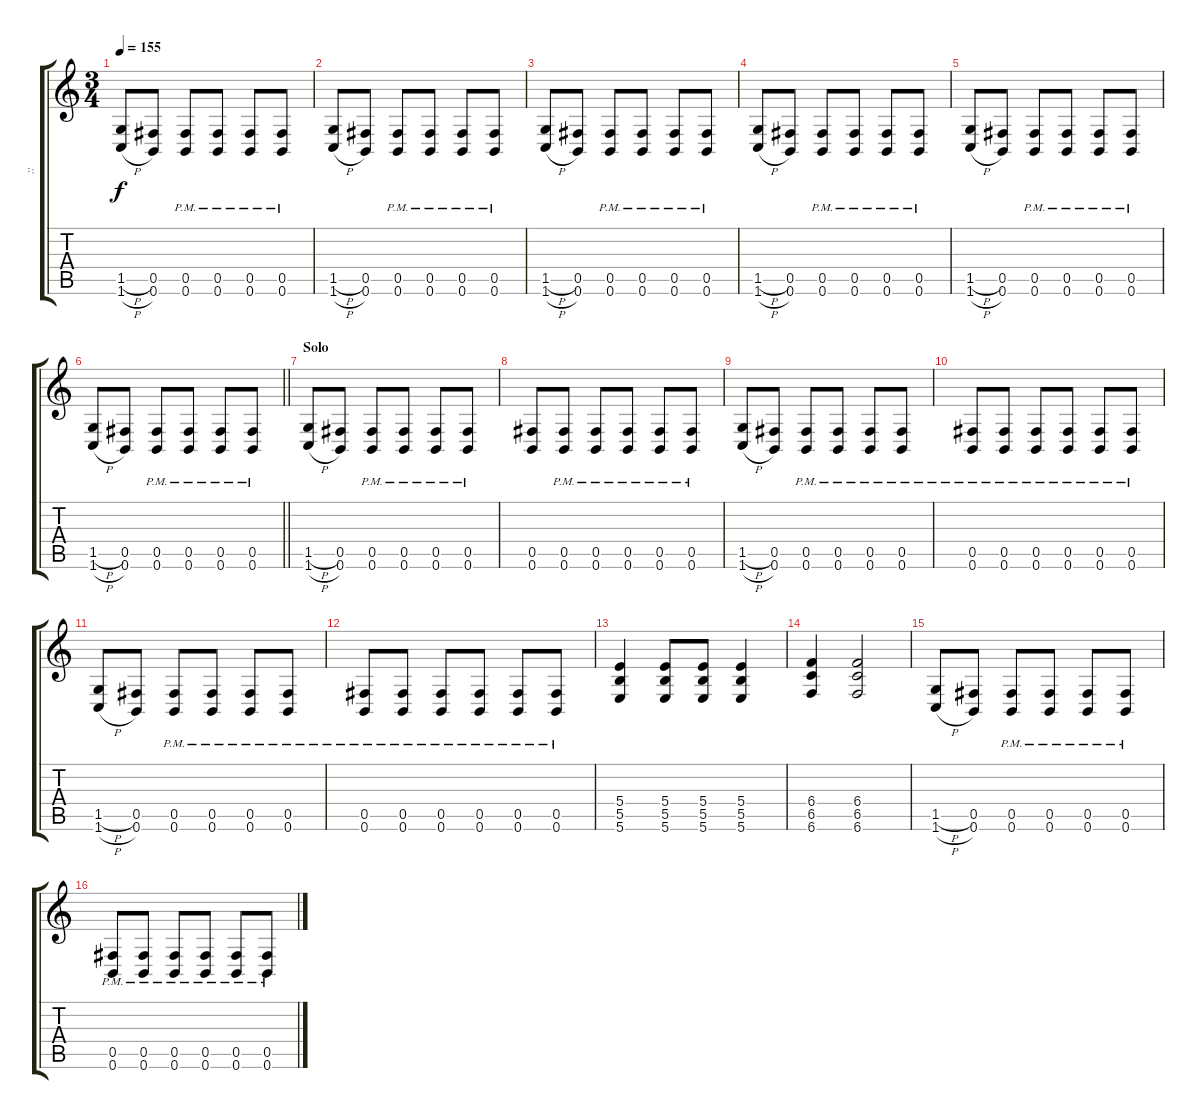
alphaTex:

\track ("        :: James Root #4 ::" "        ::") {instrument distortionguitar}
\staff {score tabs}
\tuning (Db4 Ab3 E3 B2 Gb2 B1) {hide}
\ts (3 4)
\tempo 155
\clef g2
\ks c
(1.5{h} 1.6{h}).8{dy f} (0.5 0.6).8 (0.5{pm} 0.6).8 (0.5{pm} 0.6).8 (0.5{pm} 0.6).8 (0.5{pm} 0.6).8 |
(1.5{h} 1.6{h}).8 (0.5 0.6).8 (0.5{pm} 0.6).8 (0.5{pm} 0.6).8 (0.5{pm} 0.6).8 (0.5{pm} 0.6).8 |
(1.5{h} 1.6{h}).8 (0.5 0.6).8 (0.5{pm} 0.6).8 (0.5{pm} 0.6).8 (0.5{pm} 0.6).8 (0.5{pm} 0.6).8 |
(1.5{h} 1.6{h}).8 (0.5 0.6).8 (0.5{pm} 0.6).8 (0.5{pm} 0.6).8 (0.5{pm} 0.6).8 (0.5{pm} 0.6).8 |
(1.5{h} 1.6{h}).8 (0.5 0.6).8 (0.5{pm} 0.6).8 (0.5{pm} 0.6).8 (0.5{pm} 0.6).8 (0.5{pm} 0.6).8 |
\barLineRight lightlight
(1.5{h} 1.6{h}).8 (0.5 0.6).8 (0.5{pm} 0.6).8 (0.5{pm} 0.6).8 (0.5{pm} 0.6).8 (0.5{pm} 0.6).8 |
\section ("" "Solo")
(1.5{h} 1.6{h}).8 (0.5 0.6).8 (0.5{pm} 0.6).8 (0.5{pm} 0.6).8 (0.5{pm} 0.6).8 (0.5{pm} 0.6).8 |
(0.5 0.6).8 (0.5{pm} 0.6).8 (0.5{pm} 0.6).8 (0.5{pm} 0.6).8 (0.5{pm} 0.6).8 (0.5{pm} 0.6).8 |
(1.5{h} 1.6{h}).8 (0.5 0.6).8 (0.5{pm} 0.6).8 (0.5{pm} 0.6).8 (0.5{pm} 0.6).8 (0.5{pm} 0.6).8 |
(0.5{pm} 0.6).8 (0.5{pm} 0.6).8 (0.5{pm} 0.6).8 (0.5{pm} 0.6).8 (0.5{pm} 0.6).8 (0.5{pm} 0.6).8 |
(1.5{h} 1.6{h}).8 (0.5 0.6).8 (0.5{pm} 0.6).8 (0.5{pm} 0.6).8 (0.5{pm} 0.6).8 (0.5{pm} 0.6).8 |
(0.5{pm} 0.6).8 (0.5{pm} 0.6).8 (0.5{pm} 0.6).8 (0.5{pm} 0.6).8 (0.5{pm} 0.6).8 (0.5{pm} 0.6).8 |
(5.4 5.5 5.6).4 (5.4 5.5 5.6).8 (5.4 5.5 5.6).8 (5.4 5.5 5.6).4 |
(6.4 6.5 6.6).4 (6.4 6.5 6.6).2 |
(1.5{h} 1.6{h}).8 (0.5 0.6).8 (0.5{pm} 0.6).8 (0.5{pm} 0.6).8 (0.5{pm} 0.6).8 (0.5{pm} 0.6).8 |
(0.5{pm} 0.6).8 (0.5{pm} 0.6).8 (0.5{pm} 0.6).8 (0.5{pm} 0.6).8 (0.5{pm} 0.6).8 (0.5{pm} 0.6).8
